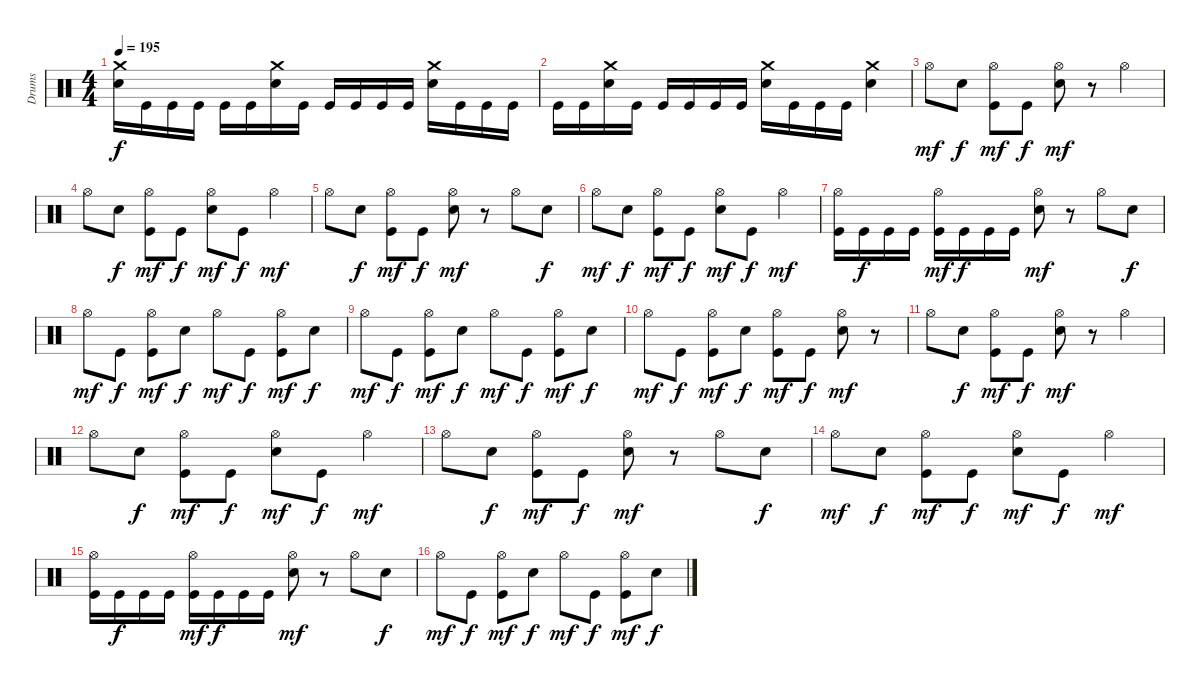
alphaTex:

\track ("Drums" "Drums") {instrument percussion}
\staff {score}
\articulation defaults
\ts (4 4)
\tempo 195
\clef neutral
\ks c
("Crash medium (hit)" "Electric Snare (hit)").16{dy f} "Kick (hit)".16 "Kick (hit)".16 "Kick (hit)".16 "Kick (hit)".16 "Kick (hit)".16 ("Crash medium (hit)" "Electric Snare (hit)").16 "Kick (hit)".16 "Kick (hit)".16 "Kick (hit)".16 "Kick (hit)".16 "Kick (hit)".16 ("Crash medium (hit)" "Electric Snare (hit)").16 "Kick (hit)".16 "Kick (hit)".16 "Kick (hit)".16 |
"Kick (hit)".16 "Kick (hit)".16 ("Crash medium (hit)" "Electric Snare (hit)").16 "Kick (hit)".16 "Kick (hit)".16 "Kick (hit)".16 "Kick (hit)".16 "Kick (hit)".16 ("Crash medium (hit)" "Electric Snare (hit)").16 "Kick (hit)".16 "Kick (hit)".16 "Kick (hit)".16 ("Crash medium (hit)" "Electric Snare (hit)").4 |
"Hi-Hat (open)".8{dy mf} "Electric Snare (hit)".8{dy f} ("Hi-Hat (open)" "Kick (hit)").8{dy mf} "Kick (hit)".8{dy f} ("Hi-Hat (open)" "Electric Snare (hit)").8{dy mf} r.8 "Hi-Hat (open)".4 |
"Hi-Hat (open)".8 "Electric Snare (hit)".8{dy f} ("Hi-Hat (open)" "Kick (hit)").8{dy mf} "Kick (hit)".8{dy f} ("Hi-Hat (open)" "Electric Snare (hit)").8{dy mf} "Kick (hit)".8{dy f} "Hi-Hat (open)".4{dy mf} |
"Hi-Hat (open)".8 "Electric Snare (hit)".8{dy f} ("Hi-Hat (open)" "Kick (hit)").8{dy mf} "Kick (hit)".8{dy f} ("Hi-Hat (open)" "Electric Snare (hit)").8{dy mf} r.8 "Hi-Hat (open)".8 "Electric Snare (hit)".8{dy f} |
"Hi-Hat (open)".8{dy mf} "Electric Snare (hit)".8{dy f} ("Hi-Hat (open)" "Kick (hit)").8{dy mf} "Kick (hit)".8{dy f} ("Hi-Hat (open)" "Electric Snare (hit)").8{dy mf} "Kick (hit)".8{dy f} "Hi-Hat (open)".4{dy mf} |
("Hi-Hat (open)" "Kick (hit)").16 "Kick (hit)".16{dy f} "Kick (hit)".16 "Kick (hit)".16 ("Hi-Hat (open)" "Kick (hit)").16{dy mf} "Kick (hit)".16{dy f} "Kick (hit)".16 "Kick (hit)".16 ("Hi-Hat (open)" "Electric Snare (hit)").8{dy mf} r.8 "Hi-Hat (open)".8 "Electric Snare (hit)".8{dy f} |
"Hi-Hat (open)".8{dy mf} "Kick (hit)".8{dy f} ("Hi-Hat (open)" "Kick (hit)").8{dy mf} "Electric Snare (hit)".8{dy f} "Hi-Hat (open)".8{dy mf} "Kick (hit)".8{dy f} ("Hi-Hat (open)" "Kick (hit)").8{dy mf} "Electric Snare (hit)".8{dy f} |
"Hi-Hat (open)".8{dy mf} "Kick (hit)".8{dy f} ("Hi-Hat (open)" "Kick (hit)").8{dy mf} "Electric Snare (hit)".8{dy f} "Hi-Hat (open)".8{dy mf} "Kick (hit)".8{dy f} ("Hi-Hat (open)" "Kick (hit)").8{dy mf} "Electric Snare (hit)".8{dy f} |
"Hi-Hat (open)".8{dy mf} "Kick (hit)".8{dy f} ("Hi-Hat (open)" "Kick (hit)").8{dy mf} "Electric Snare (hit)".8{dy f} ("Hi-Hat (open)" "Kick (hit)").8{dy mf} "Kick (hit)".8{dy f} ("Hi-Hat (open)" "Electric Snare (hit)").8{dy mf} r.8 |
"Hi-Hat (open)".8 "Electric Snare (hit)".8{dy f} ("Hi-Hat (open)" "Kick (hit)").8{dy mf} "Kick (hit)".8{dy f} ("Hi-Hat (open)" "Electric Snare (hit)").8{dy mf} r.8 "Hi-Hat (open)".4 |
"Hi-Hat (open)".8 "Electric Snare (hit)".8{dy f} ("Hi-Hat (open)" "Kick (hit)").8{dy mf} "Kick (hit)".8{dy f} ("Hi-Hat (open)" "Electric Snare (hit)").8{dy mf} "Kick (hit)".8{dy f} "Hi-Hat (open)".4{dy mf} |
"Hi-Hat (open)".8 "Electric Snare (hit)".8{dy f} ("Hi-Hat (open)" "Kick (hit)").8{dy mf} "Kick (hit)".8{dy f} ("Hi-Hat (open)" "Electric Snare (hit)").8{dy mf} r.8 "Hi-Hat (open)".8 "Electric Snare (hit)".8{dy f} |
"Hi-Hat (open)".8{dy mf} "Electric Snare (hit)".8{dy f} ("Hi-Hat (open)" "Kick (hit)").8{dy mf} "Kick (hit)".8{dy f} ("Hi-Hat (open)" "Electric Snare (hit)").8{dy mf} "Kick (hit)".8{dy f} "Hi-Hat (open)".4{dy mf} |
("Hi-Hat (open)" "Kick (hit)").16 "Kick (hit)".16{dy f} "Kick (hit)".16 "Kick (hit)".16 ("Hi-Hat (open)" "Kick (hit)").16{dy mf} "Kick (hit)".16{dy f} "Kick (hit)".16 "Kick (hit)".16 ("Hi-Hat (open)" "Electric Snare (hit)").8{dy mf} r.8 "Hi-Hat (open)".8 "Electric Snare (hit)".8{dy f} |
"Hi-Hat (open)".8{dy mf} "Kick (hit)".8{dy f} ("Hi-Hat (open)" "Kick (hit)").8{dy mf} "Electric Snare (hit)".8{dy f} "Hi-Hat (open)".8{dy mf} "Kick (hit)".8{dy f} ("Hi-Hat (open)" "Kick (hit)").8{dy mf} "Electric Snare (hit)".8{dy f}
